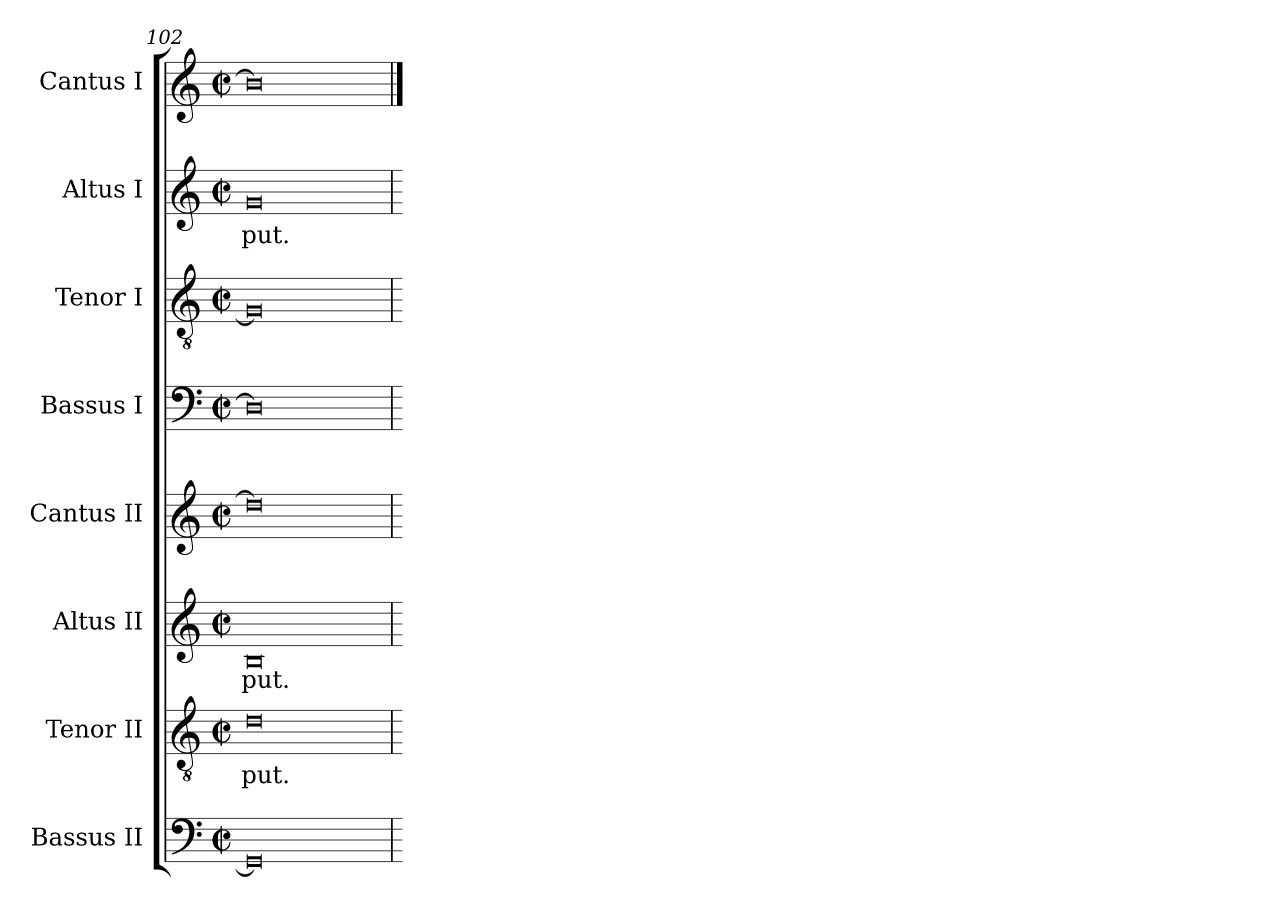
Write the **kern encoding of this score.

**kern	**kern	**text	**kern	**text	**kern	**kern	**kern	**kern	**text	**kern
*part8	*part7	*part7	*part6	*part6	*part5	*part4	*part3	*part2	*part2	*part1
*staff8	*staff7	*staff7	*staff6	*staff6	*staff5	*staff4	*staff3	*staff2	*staff2	*staff1
*I"Bassus II	*I"Tenor II	*	*I"Altus II	*	*I"Cantus II	*I"Bassus I	*I"Tenor I	*I"Altus I	*	*I"Cantus I
*clefF4	*clefGv2	*	*clefG2	*	*clefG2	*clefF4	*clefGv2	*clefG2	*	*clefG2
*M2/2	*M2/2	*	*M2/2	*	*M2/2	*M2/2	*M2/2	*M2/2	*	*M2/2
*met(c|)	*met(c|)	*	*met(c|)	*	*met(c|)	*met(c|)	*met(c|)	*met(c|)	*	*met(c|)
=102	=102	=102	=102	=102	=102	=102	=102	=102	=102	=102
!	!	!LO:LY:b:cj	!	!LO:LY:b:cj	!	!	!	!	!LO:LY:b:cj	!
0GG]	0d	put.	0B	put.	0dd]	0D]	0G]	0g	put.	0b]
=	=	==	=	==	=	=	=	=	==	==
*-	*-	*-	*-	*-	*-	*-	*-	*-	*-	*-
